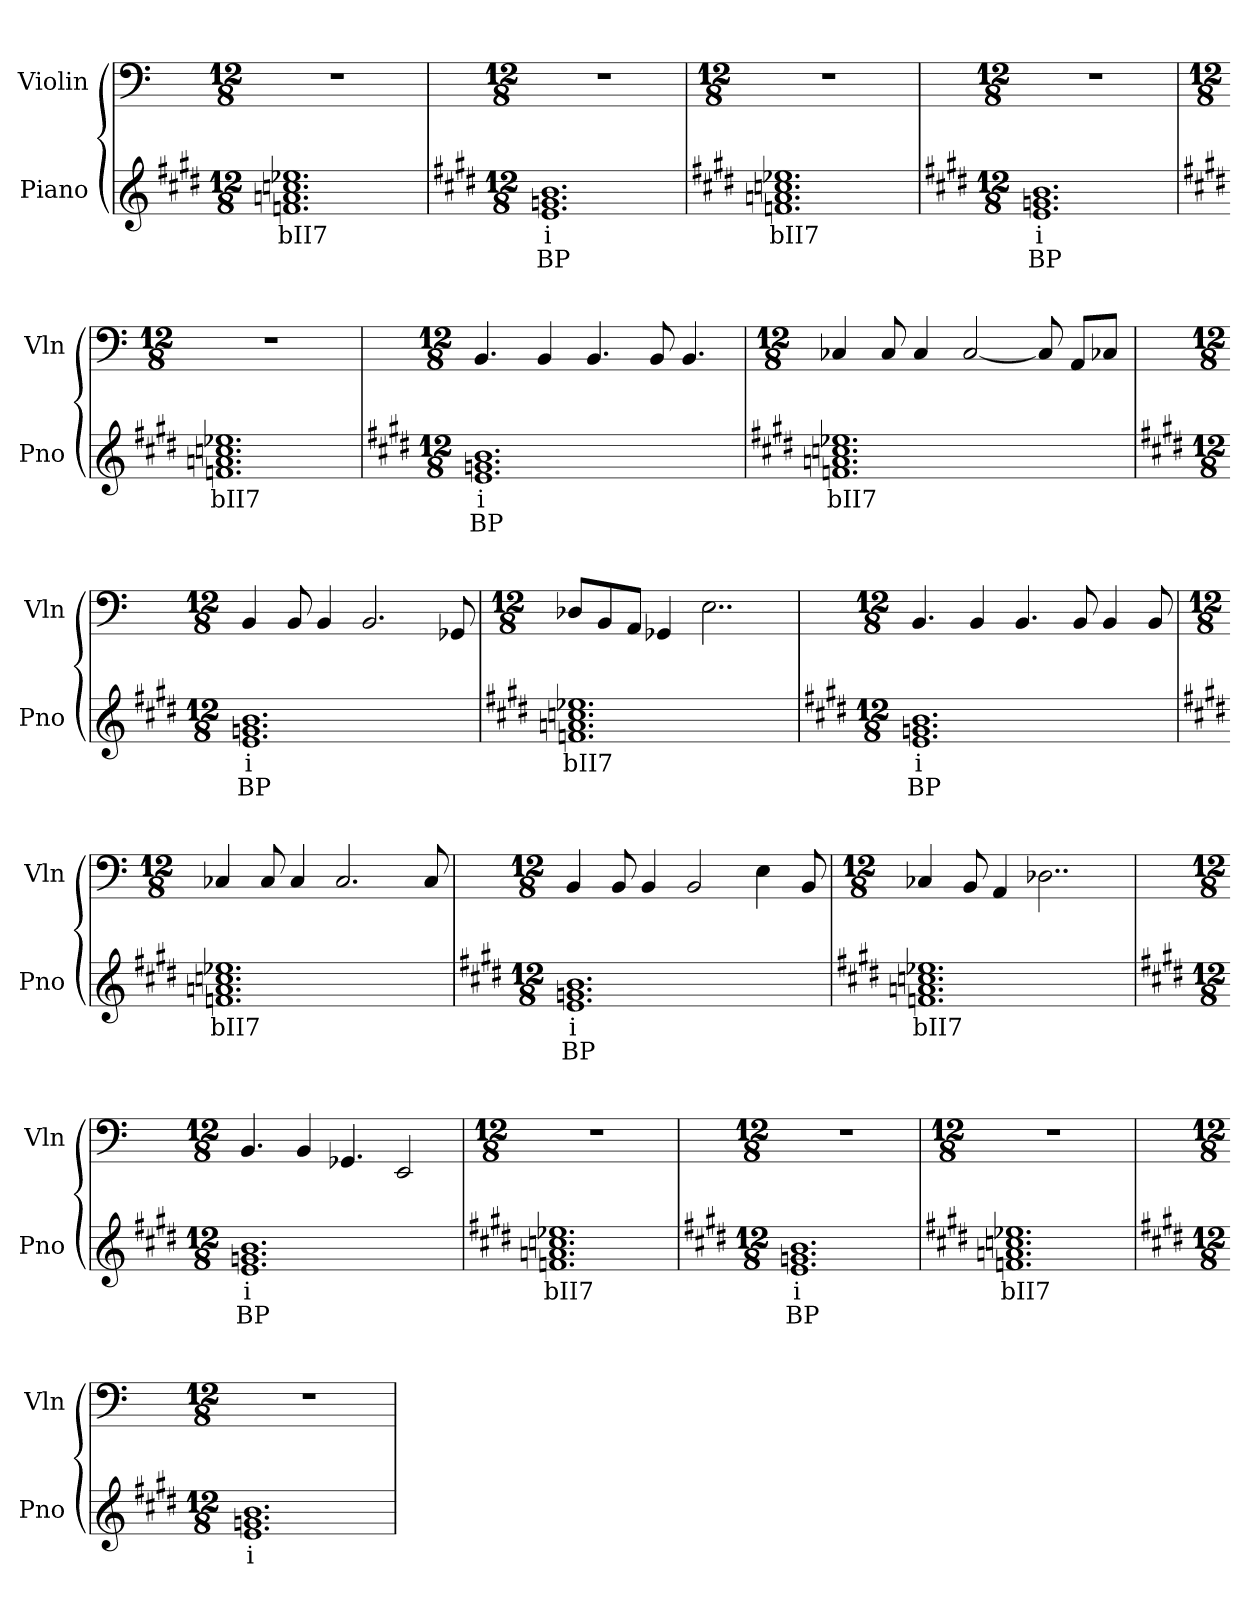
**kern	**text	**text	**kern
*part2	*part2	*part2	*part1
*staff2	*staff2	*staff2	*staff1
*I"Piano	*	*	*I"Violin
*I'Pno	*	*	*I'Vln
*k[f#c#g#d#]	*	*	*
*E:	*	*	*
*M12/8	*	*	*M12/8
=	=	=	=
1.fn 1.an 1.ccn 1.ee-X	bII7	.	1.r
=	=	=	=
*k[f#c#g#d#]	*	*	*
*E:	*	*	*
*M12/8	*	*	*M12/8
1.e 1.gn 1.b	i	BP	1.r
=	=	=	=
*k[f#c#g#d#]	*	*	*
*E:	*	*	*
*	*	*	*M12/8
1.fn 1.an 1.ccn 1.ee-X	bII7	.	1.r
=	=	=	=
*k[f#c#g#d#]	*	*	*
*E:	*	*	*
*M12/8	*	*	*M12/8
1.e 1.gn 1.b	i	BP	1.r
=	=	=	=
*k[f#c#g#d#]	*	*	*
*E:	*	*	*
*	*	*	*M12/8
1.fn 1.an 1.ccn 1.ee-X	bII7	.	1.r
=	=	=	=
*k[f#c#g#d#]	*	*	*
*E:	*	*	*
*M12/8	*	*	*M12/8
1.e 1.gn 1.b	i	BP	4.BB
.	.	.	4BB
.	.	.	4.BB
.	.	.	8BB
.	.	.	4.BB
=	=	=	=
*k[f#c#g#d#]	*	*	*
*E:	*	*	*
*	*	*	*M12/8
1.fn 1.an 1.ccn 1.ee-X	bII7	.	4C-X
.	.	.	8C-
.	.	.	4C-
.	.	.	[2C-
.	.	.	8C-]
.	.	.	8AAL
.	.	.	8C-XJ
=	=	=	=
*k[f#c#g#d#]	*	*	*
*E:	*	*	*
*M12/8	*	*	*M12/8
1.e 1.gn 1.b	i	BP	4BB
.	.	.	8BB
.	.	.	4BB
.	.	.	2.BB
.	.	.	8GG-X
=	=	=	=
*k[f#c#g#d#]	*	*	*
*E:	*	*	*
*	*	*	*M12/8
1.fn 1.an 1.ccn 1.ee-X	bII7	.	8D-XL
.	.	.	8BB
.	.	.	8AAJ
.	.	.	4GG-X
.	.	.	2..E
=	=	=	=
*k[f#c#g#d#]	*	*	*
*E:	*	*	*
*M12/8	*	*	*M12/8
1.e 1.gn 1.b	i	BP	4.BB
.	.	.	4BB
.	.	.	4.BB
.	.	.	8BB
.	.	.	4BB
.	.	.	8BB
=	=	=	=
*k[f#c#g#d#]	*	*	*
*E:	*	*	*
*	*	*	*M12/8
1.fn 1.an 1.ccn 1.ee-X	bII7	.	4C-X
.	.	.	8C-
.	.	.	4C-
.	.	.	2.C-
.	.	.	8C-
=	=	=	=
*k[f#c#g#d#]	*	*	*
*E:	*	*	*
*M12/8	*	*	*M12/8
1.e 1.gn 1.b	i	BP	4BB
.	.	.	8BB
.	.	.	4BB
.	.	.	2BB
.	.	.	4E
.	.	.	8BB
=	=	=	=
*k[f#c#g#d#]	*	*	*
*E:	*	*	*
*	*	*	*M12/8
1.fn 1.an 1.ccn 1.ee-X	bII7	.	4C-X
.	.	.	8BB
.	.	.	4AA
.	.	.	2..D-X
=	=	=	=
*k[f#c#g#d#]	*	*	*
*E:	*	*	*
*M12/8	*	*	*M12/8
1.e 1.gn 1.b	i	BP	4.BB
.	.	.	4BB
.	.	.	4.GG-X
.	.	.	2EE
=	=	=	=
*k[f#c#g#d#]	*	*	*
*E:	*	*	*
*	*	*	*M12/8
1.fn 1.an 1.ccn 1.ee-X	bII7	.	1.r
=	=	=	=
*k[f#c#g#d#]	*	*	*
*E:	*	*	*
*M12/8	*	*	*M12/8
1.e 1.gn 1.b	i	BP	1.r
=	=	=	=
*k[f#c#g#d#]	*	*	*
*E:	*	*	*
*	*	*	*M12/8
1.fn 1.an 1.ccn 1.ee-X	bII7	.	1.r
=	=	=	=
*k[f#c#g#d#]	*	*	*
*E:	*	*	*
*M12/8	*	*	*M12/8
1.e 1.gn 1.b	i	.	1.r
=	=	=	=
*-	*-	*-	*-
